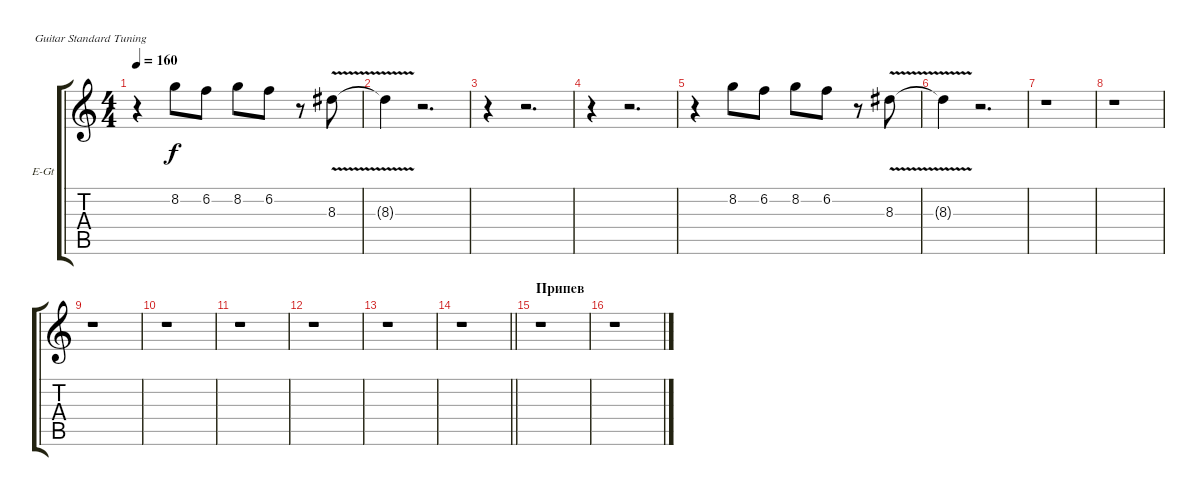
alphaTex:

\bracketExtendMode groupsimilarinstruments
\firstSystemTrackNameOrientation horizontal
\otherSystemsTrackNameOrientation horizontal
\track ("Гитара I" "E-Gt") {instrument distortionguitar}
\staff {score tabs}
\tuning (E4 B3 G3 D3 A2 E2)
\ts (4 4)
\tempo 160
\clef g2
\ks c
r.4{dy f} 8.2.8 6.2.8 8.2.8 6.2.8 r.8 8.3{v}.8 |
8.3{v t}.4 r.2{d} |
r.4 r.2{d} |
r.4 r.2{d} |
r.4 8.2.8 6.2.8 8.2.8 6.2.8 r.8 8.3{v}.8 |
8.3{v t}.4 r.2{d} |
r.1 |
r.1 |
r.1 |
r.1 |
r.1 |
r.1 |
r.1 |
\barLineRight lightlight
r.1 |
\section ("" "Припев")
r.1 |
r.1
